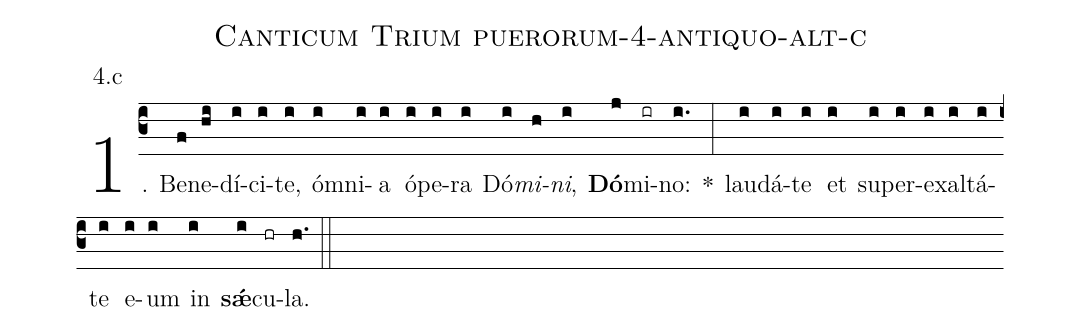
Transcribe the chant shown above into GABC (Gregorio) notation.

name: Canticum Trium puerorum-4-antiquo-alt-c;
annotation: 4.c;
%%
(c3)1. Be(f)ne(hi)dí(i)ci(i)te,(i) óm(i)ni(i)a(i) ó(i)pe(i)ra(i) Dó(i)<i>mi</i>(h)<i>ni</i>,(i) <b>Dó</b>(j)mi(ir)no:(i.) *(:) lau(i)dá(i)te(i) et(i) su(i)per(i)ex(i)al(i)tá(i)te(i) e(i)um(i) in(i) <b>sǽ</b>(i)cu(hr)la.(h.) (::)
